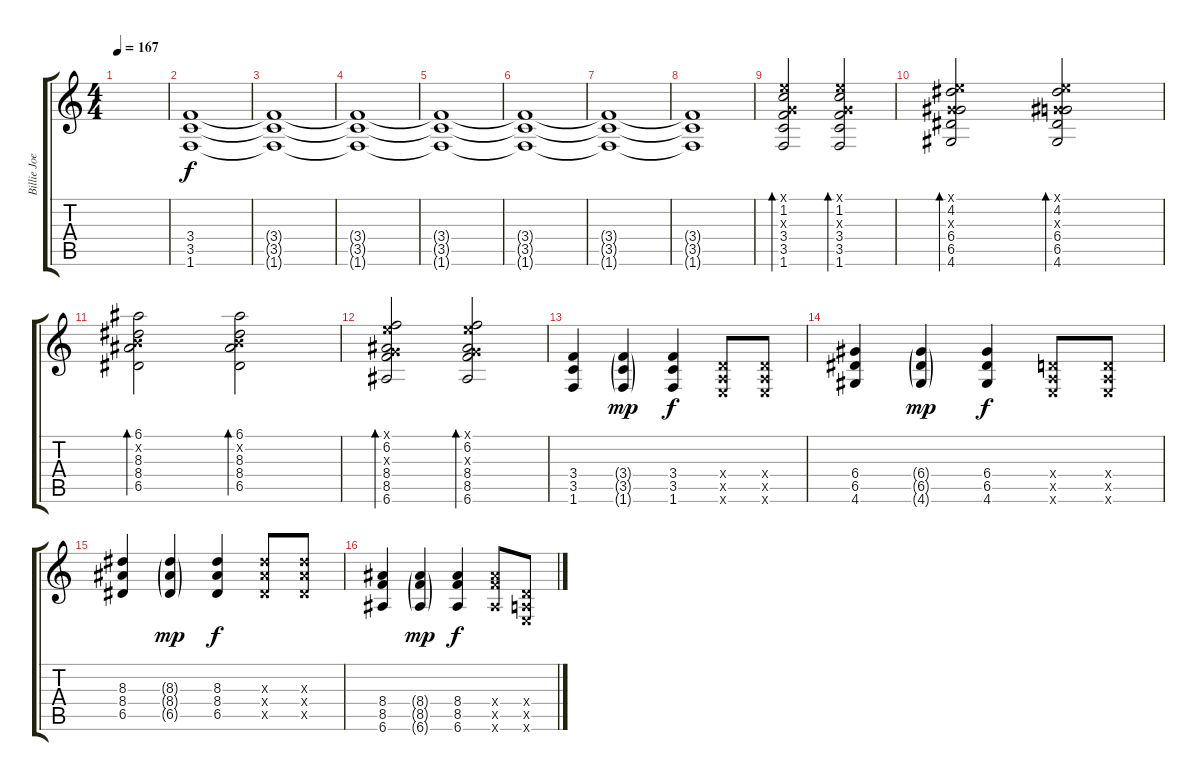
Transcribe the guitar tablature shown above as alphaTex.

\track ("Billie Joe Armstrong (Guitar 2)" "Billie Joe") {instrument acousticguitarnylon}
\staff {score tabs}
\tuning (E4 B3 G3 D3 A2 E2) {hide}
\ts (4 4)
\tempo 167
\clef g2
\ks c
|
(3.4 3.5 1.6).1 |
(3.4{t} 3.5{t} 1.6{t}).1 |
(3.4{t} 3.5{t} 1.6{t}).1{volume 11} |
(3.4{t} 3.5{t} 1.6{t}).1{volume 10} |
(3.4{t} 3.5{t} 1.6{t}).1{volume 8} |
(3.4{t} 3.5{t} 1.6{t}).1{volume 6} |
(3.4{t} 3.5{t} 1.6{t}).1{volume 4} |
(0.1{x} 1.2 0.3{x} 3.4 3.5 1.6).2{bd 120 volume 10 instrument acousticguitarsteel} (0.1{x} 1.2 0.3{x} 3.4 3.5 1.6).2{bd 60} |
(0.1{x} 4.2 0.3{x} 6.4 6.5 4.6).2{bd 120} (0.1{x} 4.2 0.3{x} 6.4 6.5 4.6).2{bd 120} |
(6.1 0.2{x} 8.3 8.4 6.5).2{bd 60} (6.1 0.2{x} 8.3 8.4 6.5).2{bd 60} |
(0.1{x} 6.2 0.3{x} 8.4 8.5 6.6).2{bd 60} (0.1{x} 6.2 0.3{x} 8.4 8.5 6.6).2{bd 60} |
(3.4 3.5 1.6).4 (3.4{g} 3.5{g} 1.6{g}).4{dy mp} (3.4 3.5 1.6).4{dy f} (0.4{x} 0.5{x} 0.6{x}).8 (0.4{x} 0.5{x} 0.6{x}).8 |
(6.4 6.5 4.6).4 (6.4{g} 6.5{g} 4.6{g}).4{dy mp} (6.4 6.5 4.6).4{dy f} (0.4{x} 0.5{x} 0.6{x}).8 (0.4{x} 0.5{x} 0.6{x}).8 |
(8.3 8.4 6.5).4 (8.3{g} 8.4{g} 6.5{g}).4{dy mp} (8.3 8.4 6.5).4{dy f} (8.3{x} 8.4{x} 6.5{x}).8 (8.3{x} 8.4{x} 6.5{x}).8 |
(8.4 8.5 6.6).4 (8.4{g} 8.5{g} 6.6{g}).4{dy mp} (8.4 8.5 6.6).4{dy f} (8.4{x} 8.5{x} 6.6{x}).8 (0.4{x} 0.5{x} 0.6{x}).8
